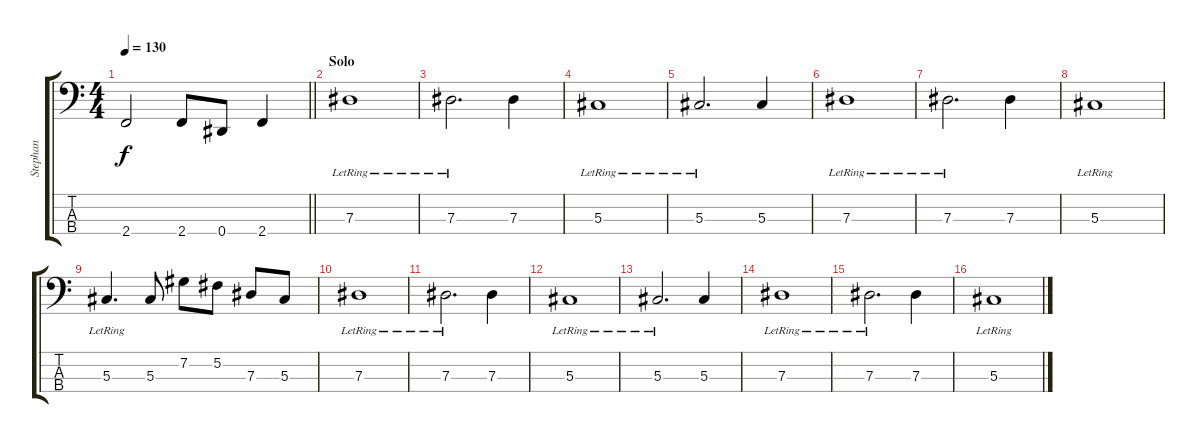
\track ("Stephan" "Stephan") {instrument electricbassfinger}
\staff {score tabs}
\tuning (Gb2 Db2 Ab1 Eb1) {hide}
\ts (4 4)
\tempo 130
\clef f4
\barLineRight lightlight
\ks c
2.4.2{dy f} 2.4.8 0.4.8 2.4.4 |
\section ("" "Solo")
7.3{lr}.1 |
7.3{lr}.2{d} 7.3.4 |
5.3{lr}.1 |
5.3{lr}.2{d} 5.3.4 |
7.3{lr}.1 |
7.3{lr}.2{d} 7.3.4 |
5.3{lr}.1 |
5.3{lr}.4{d} 5.3.8 7.2.8 5.2.8 7.3.8 5.3.8 |
7.3{lr}.1 |
7.3{lr}.2{d} 7.3.4 |
5.3{lr}.1 |
5.3{lr}.2{d} 5.3.4 |
7.3{lr}.1 |
7.3{lr}.2{d} 7.3.4 |
5.3{lr}.1
